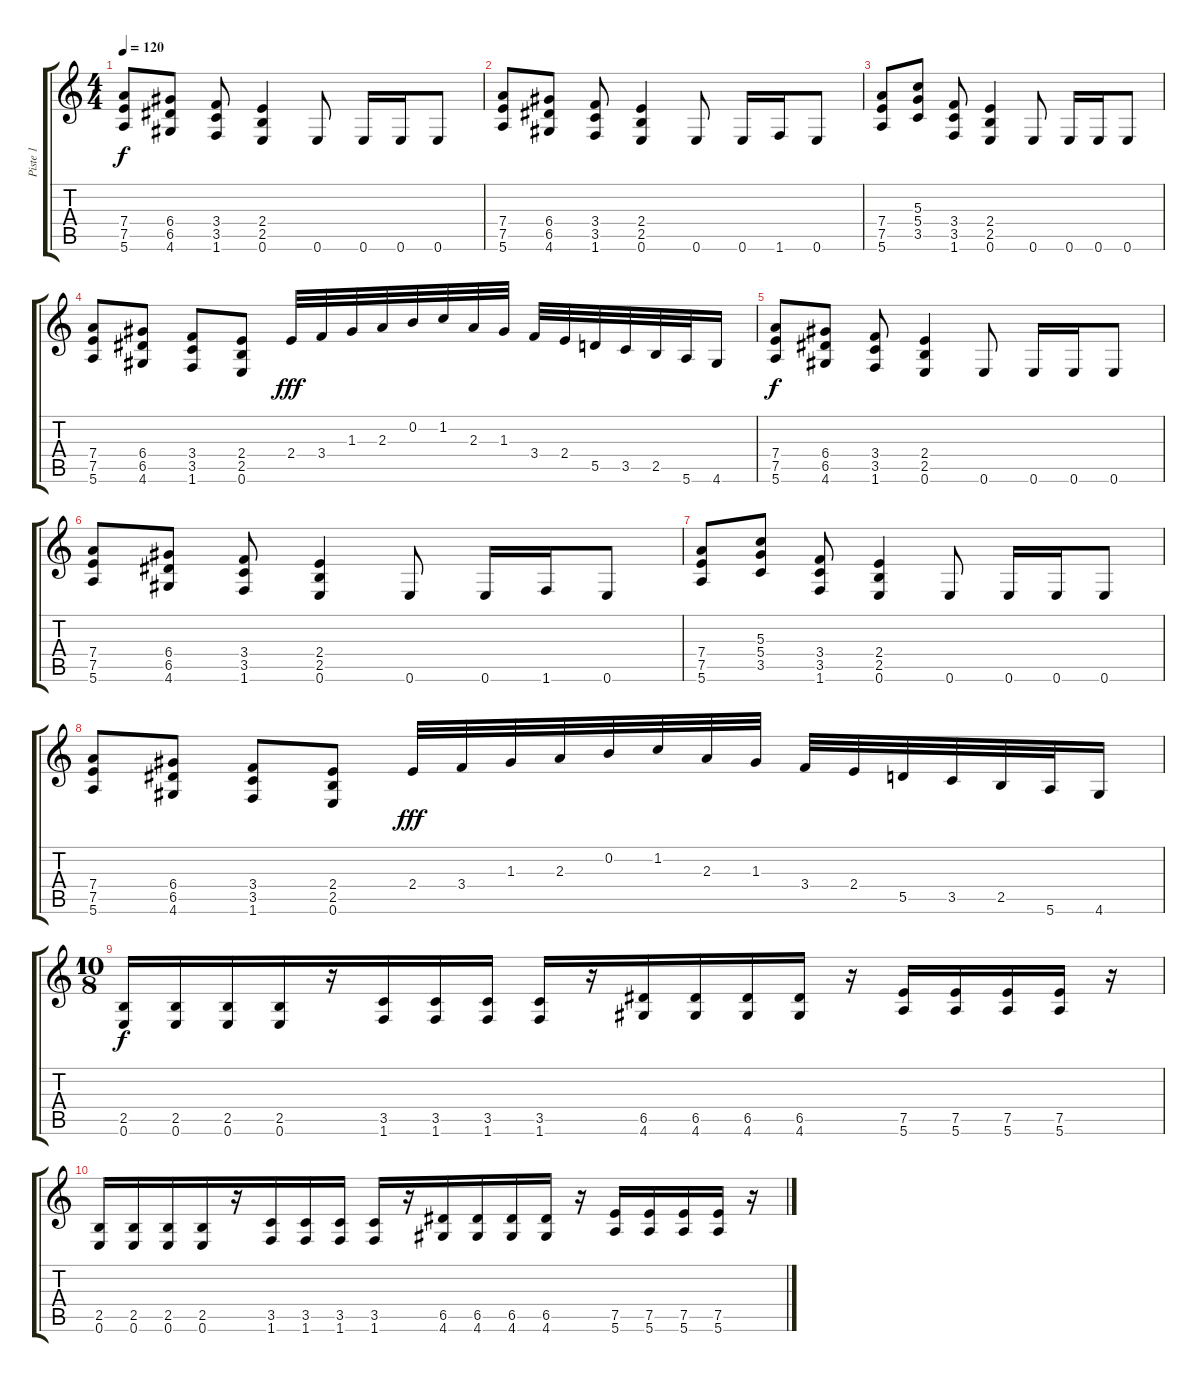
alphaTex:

\track ("Piste 1" "Piste 1") {instrument distortionguitar}
\staff {score tabs}
\tuning (E4 B3 G3 D3 A2 E2) {hide}
\ts (4 4)
\tempo 120
\clef g2
\ks c
(7.4 7.5 5.6).8{dy f} (6.4 6.5 4.6).8 (3.4 3.5 1.6).8 (2.4 2.5 0.6).4 0.6.8 0.6.16 0.6.16 0.6.8 |
(7.4 7.5 5.6).8 (6.4 6.5 4.6).8 (3.4 3.5 1.6).8 (2.4 2.5 0.6).4 0.6.8 0.6.16 1.6.16 0.6.8 |
(7.4 7.5 5.6).8 (5.3 5.4 3.5).8 (3.4 3.5 1.6).8 (2.4 2.5 0.6).4 0.6.8 0.6.16 0.6.16 0.6.8 |
(7.4 7.5 5.6).8 (6.4 6.5 4.6).8 (3.4 3.5 1.6).8 (2.4 2.5 0.6).8 2.4.32{dy fff} 3.4.32 1.3.32 2.3.32 0.2.32 1.2.32 2.3.32 1.3.32 3.4.32 2.4.32 5.5.32 3.5.32 2.5.32 5.6.32 4.6.16 |
(7.4 7.5 5.6).8{dy f} (6.4 6.5 4.6).8 (3.4 3.5 1.6).8 (2.4 2.5 0.6).4 0.6.8 0.6.16 0.6.16 0.6.8 |
(7.4 7.5 5.6).8 (6.4 6.5 4.6).8 (3.4 3.5 1.6).8 (2.4 2.5 0.6).4 0.6.8 0.6.16 1.6.16 0.6.8 |
(7.4 7.5 5.6).8 (5.3 5.4 3.5).8 (3.4 3.5 1.6).8 (2.4 2.5 0.6).4 0.6.8 0.6.16 0.6.16 0.6.8 |
(7.4 7.5 5.6).8 (6.4 6.5 4.6).8 (3.4 3.5 1.6).8 (2.4 2.5 0.6).8 2.4.32{dy fff} 3.4.32 1.3.32 2.3.32 0.2.32 1.2.32 2.3.32 1.3.32 3.4.32 2.4.32 5.5.32 3.5.32 2.5.32 5.6.32 4.6.16 |
\ts (10 8)
(2.5 0.6).16{dy f} (2.5 0.6).16 (2.5 0.6).16 (2.5 0.6).16 r.16 (3.5 1.6).16 (3.5 1.6).16 (3.5 1.6).16 (3.5 1.6).16 r.16 (6.5 4.6).16 (6.5 4.6).16 (6.5 4.6).16 (6.5 4.6).16 r.16 (7.5 5.6).16 (7.5 5.6).16 (7.5 5.6).16 (7.5 5.6).16 r.16 |
(2.5 0.6).16 (2.5 0.6).16 (2.5 0.6).16 (2.5 0.6).16 r.16 (3.5 1.6).16 (3.5 1.6).16 (3.5 1.6).16 (3.5 1.6).16 r.16 (6.5 4.6).16 (6.5 4.6).16 (6.5 4.6).16 (6.5 4.6).16 r.16 (7.5 5.6).16 (7.5 5.6).16 (7.5 5.6).16 (7.5 5.6).16 r.16
